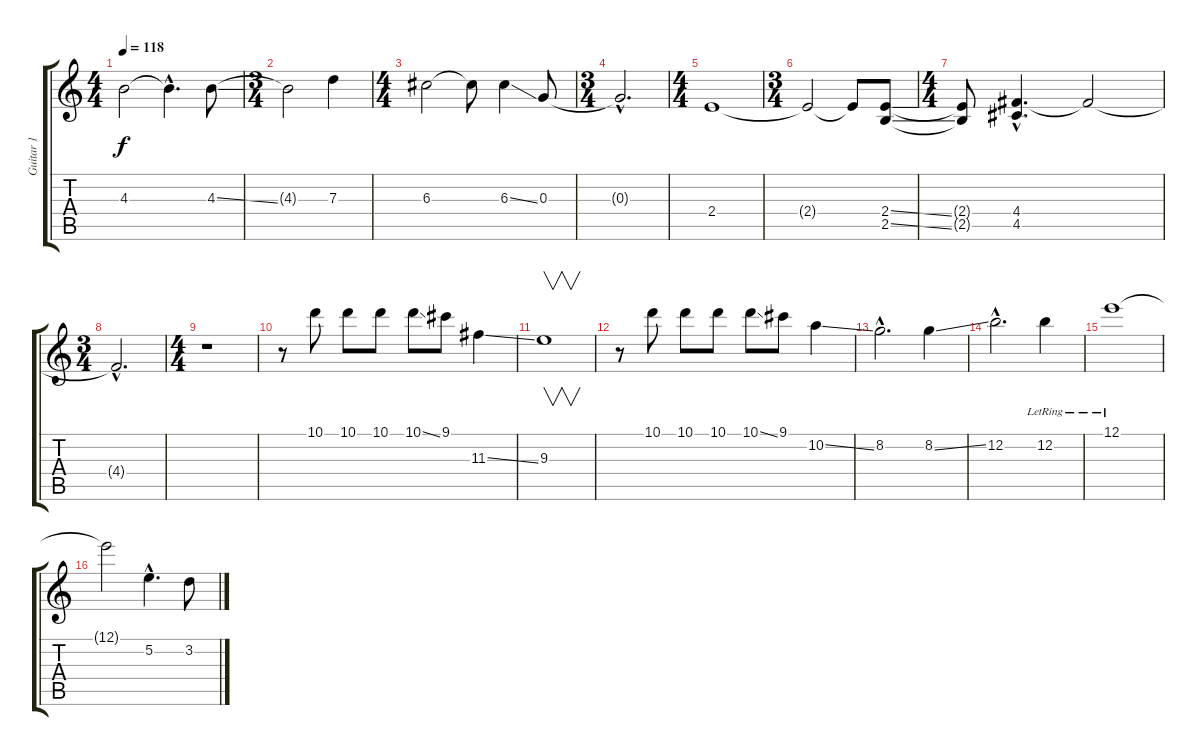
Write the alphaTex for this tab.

\track ("Guitar 1" "Guitar 1") {instrument distortionguitar}
\staff {score tabs}
\tuning (E4 B3 G3 D3 A2 E2) {hide}
\ts (4 4)
\tempo 118
\clef g2
\ks c
4.3.2{dy f} 4.3{hac t}.4{d} 4.3{ss}.8 |
\ts (3 4)
4.3{t}.2 7.3.4 |
\ts (4 4)
6.3.2 6.3{t}.8 6.3{ss}.4 0.3.8 |
\ts (3 4)
0.3{hac t}.2{d} |
\ts (4 4)
2.4.1 |
\ts (3 4)
2.4{t}.2 2.4{t}.8 (2.4{ss} 2.5{ss}).8 |
\ts (4 4)
(2.4{t} 2.5{t}).8 (4.4{hac} 4.5{hac}).4{d} 4.4{t}.2 |
\ts (3 4)
4.4{hac t}.2{d} |
\ts (4 4)
r.1 |
r.8 10.1.8 10.1.8 10.1.8 10.1{ss}.8 9.1.8 11.3{ss}.4 |
9.3.1{v} |
r.8 10.1.8 10.1.8 10.1.8 10.1{ss}.8 9.1.8 10.2{ss}.4 |
8.2{hac}.2{d} 8.2{ss}.4 |
12.2{hac}.2{d} 12.2{lr}.4 |
12.1{lr}.1 |
12.1{t}.2 5.2{hac}.4{d} 3.2.8
